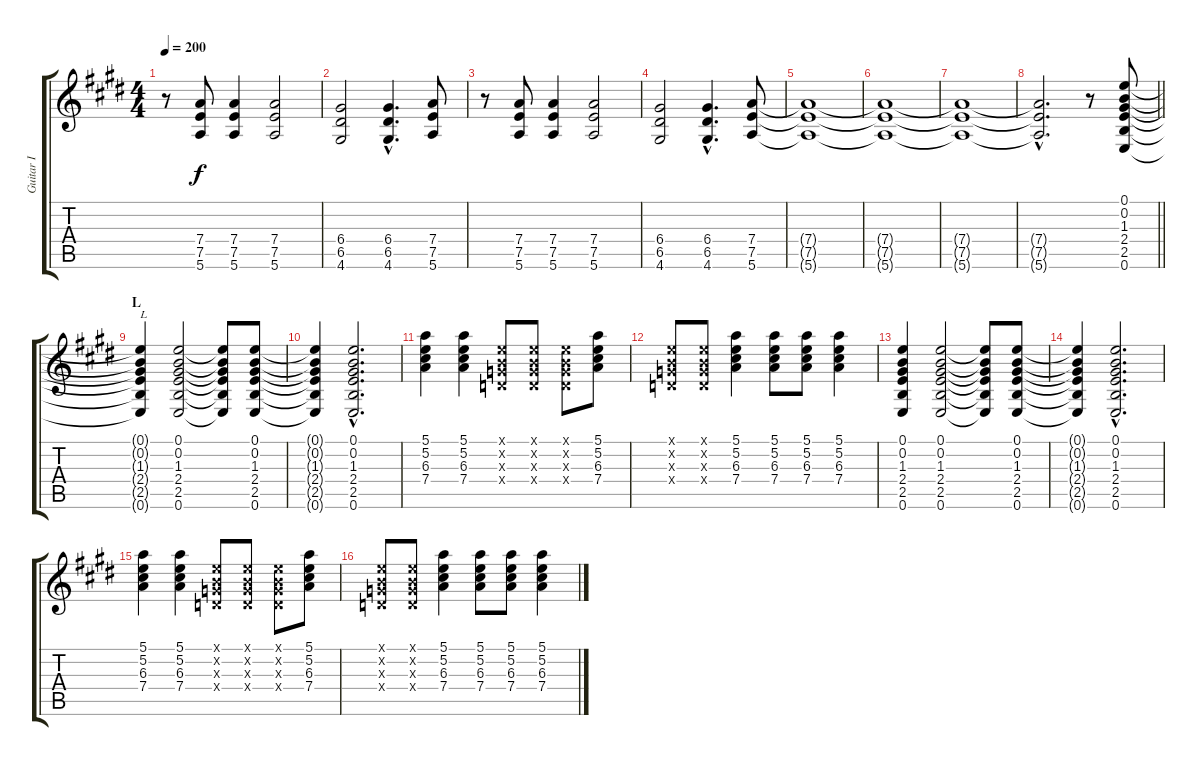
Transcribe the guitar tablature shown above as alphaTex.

\track ("Guitar I" "Guitar I") {instrument overdrivenguitar}
\staff {score tabs}
\tuning (E4 B3 G3 D3 A2 E2) {hide}
\ts (4 4)
\tempo 200
\clef g2
\ks e
r.8{dy f} (7.4 7.5 5.6).8 (7.4 7.5 5.6).4 (7.4 7.5 5.6).2 |
(6.4 6.5 4.6).2 (6.4{hac} 6.5{hac} 4.6{hac}).4{d} (7.4 7.5 5.6).8 |
r.8 (7.4 7.5 5.6).8 (7.4 7.5 5.6).4 (7.4 7.5 5.6).2 |
(6.4 6.5 4.6).2 (6.4{hac} 6.5{hac} 4.6{hac}).4{d} (7.4 7.5 5.6).8 |
(7.4{t} 7.5{t} 5.6{t}).1 |
(7.4{t} 7.5{t} 5.6{t}).1 |
(7.4{t} 7.5{t} 5.6{t}).1 |
\barLineRight lightlight
(7.4{hac t} 7.5{hac t} 5.6{hac t}).2{d} r.8 (0.1 0.2 1.3 2.4 2.5 0.6).8{volume 11} |
\section ("" "L")
(0.1{t} 0.2{t} 1.3{t} 2.4{t} 2.5{t} 0.6{t}).4{txt "L"} (0.1 0.2 1.3 2.4 2.5 0.6).2 (0.1{t} 0.2{t} 1.3{t} 2.4{t} 2.5{t} 0.6{t}).8 (0.1 0.2 1.3 2.4 2.5 0.6).8 |
(0.1{t} 0.2{t} 1.3{t} 2.4{t} 2.5{t} 0.6{t}).4 (0.1{hac} 0.2{hac} 1.3{hac} 2.4{hac} 2.5{hac} 0.6{hac}).2{d} |
(5.1 5.2 6.3 7.4).4 (5.1 5.2 6.3 7.4).4 (0.1{x} 0.2{x} 0.3{x} 0.4{x}).8 (0.1{x} 0.2{x} 0.3{x} 0.4{x}).8 (0.1{x} 0.2{x} 0.3{x} 0.4{x}).8 (5.1 5.2 6.3 7.4).8 |
(0.1{x} 0.2{x} 0.3{x} 0.4{x}).8 (0.1{x} 0.2{x} 0.3{x} 0.4{x}).8 (5.1 5.2 6.3 7.4).4 (5.1 5.2 6.3 7.4).8 (5.1 5.2 6.3 7.4).8 (5.1 5.2 6.3 7.4).4 |
(0.1 0.2 1.3 2.4 2.5 0.6).4 (0.1 0.2 1.3 2.4 2.5 0.6).2 (0.1{t} 0.2{t} 1.3{t} 2.4{t} 2.5{t} 0.6{t}).8 (0.1 0.2 1.3 2.4 2.5 0.6).8 |
(0.1{t} 0.2{t} 1.3{t} 2.4{t} 2.5{t} 0.6{t}).4 (0.1{hac} 0.2{hac} 1.3{hac} 2.4{hac} 2.5{hac} 0.6{hac}).2{d} |
(5.1 5.2 6.3 7.4).4 (5.1 5.2 6.3 7.4).4 (0.1{x} 0.2{x} 0.3{x} 0.4{x}).8 (0.1{x} 0.2{x} 0.3{x} 0.4{x}).8 (0.1{x} 0.2{x} 0.3{x} 0.4{x}).8 (5.1 5.2 6.3 7.4).8 |
(0.1{x} 0.2{x} 0.3{x} 0.4{x}).8 (0.1{x} 0.2{x} 0.3{x} 0.4{x}).8 (5.1 5.2 6.3 7.4).4 (5.1 5.2 6.3 7.4).8 (5.1 5.2 6.3 7.4).8 (5.1 5.2 6.3 7.4).4
